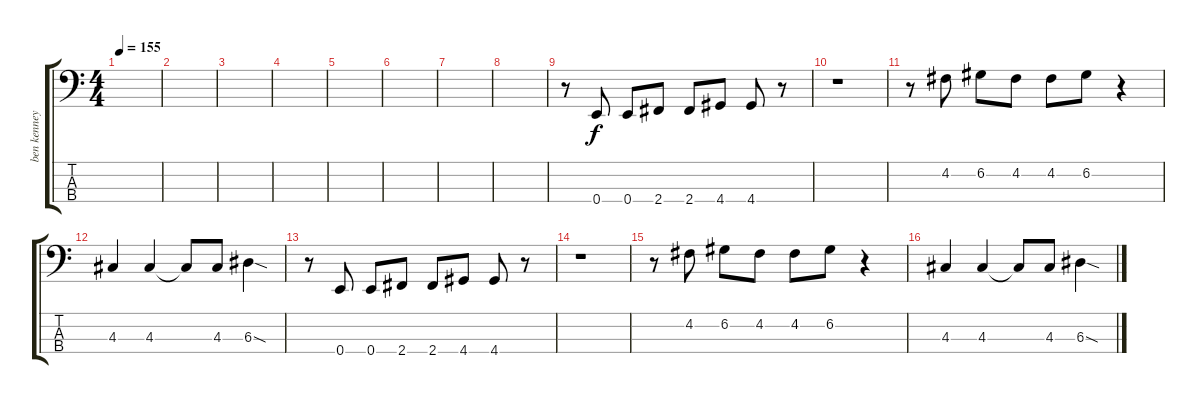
\track ("ben kenney" "ben kenney") {instrument electricbassfinger}
\staff {score tabs}
\tuning (G2 D2 A1 E1) {hide}
\ts (4 4)
\tempo 155
\clef f4
\ks c
|
|
|
|
|
|
|
|
r.8 0.4.8 0.4.8 2.4.8 2.4.8 4.4.8 4.4.8 r.8 |
r.1 |
r.8 4.2.8 6.2.8 4.2.8 4.2.8 6.2.8 r.4 |
4.3.4 4.3.4 4.3{t}.8 4.3.8 6.3{sod}.4 |
r.8 0.4.8 0.4.8 2.4.8 2.4.8 4.4.8 4.4.8 r.8 |
r.1 |
r.8 4.2.8 6.2.8 4.2.8 4.2.8 6.2.8 r.4 |
4.3.4 4.3.4 4.3{t}.8 4.3.8 6.3{sod}.4
